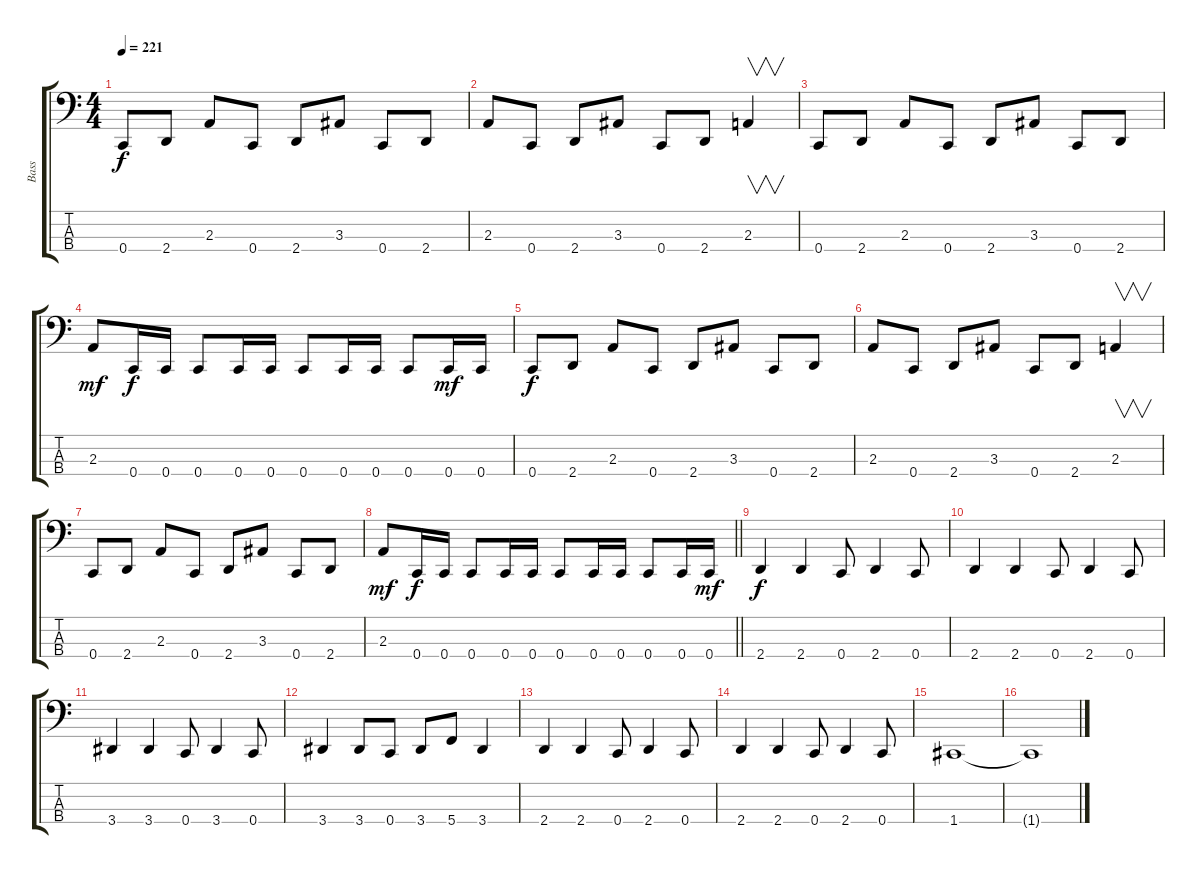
\track ("Bass" "Bass") {instrument electricbasspick}
\staff {score tabs}
\tuning (F2 C2 G1 C1) {hide}
\ts (4 4)
\section ("" "")
\tempo 221
\clef f4
\ks c
0.4.8{dy f} 2.4.8 2.3.8 0.4.8 2.4.8 3.3.8 0.4.8 2.4.8 |
2.3.8 0.4.8 2.4.8 3.3.8 0.4.8 2.4.8 2.3.4{v} |
0.4.8 2.4.8 2.3.8 0.4.8 2.4.8 3.3.8 0.4.8 2.4.8 |
2.3.8{dy mf} 0.4.16{dy f} 0.4.16 0.4.8 0.4.16 0.4.16 0.4.8 0.4.16 0.4.16 0.4.8 0.4.16{dy mf} 0.4.16 |
0.4.8{dy f} 2.4.8 2.3.8 0.4.8 2.4.8 3.3.8 0.4.8 2.4.8 |
2.3.8 0.4.8 2.4.8 3.3.8 0.4.8 2.4.8 2.3.4{v} |
0.4.8 2.4.8 2.3.8 0.4.8 2.4.8 3.3.8 0.4.8 2.4.8 |
\barLineRight lightlight
2.3.8{dy mf} 0.4.16{dy f} 0.4.16 0.4.8 0.4.16 0.4.16 0.4.8 0.4.16 0.4.16 0.4.8 0.4.16 0.4.16{dy mf} |
\section ("" "")
2.4.4{dy f} 2.4.4 0.4.8 2.4.4 0.4.8 |
2.4.4 2.4.4 0.4.8 2.4.4 0.4.8 |
3.4.4 3.4.4 0.4.8 3.4.4 0.4.8 |
3.4.4 3.4.8 0.4.8 3.4.8 5.4.8 3.4.4 |
2.4.4 2.4.4 0.4.8 2.4.4 0.4.8 |
2.4.4 2.4.4 0.4.8 2.4.4 0.4.8 |
1.4.1 |
1.4{t}.1
